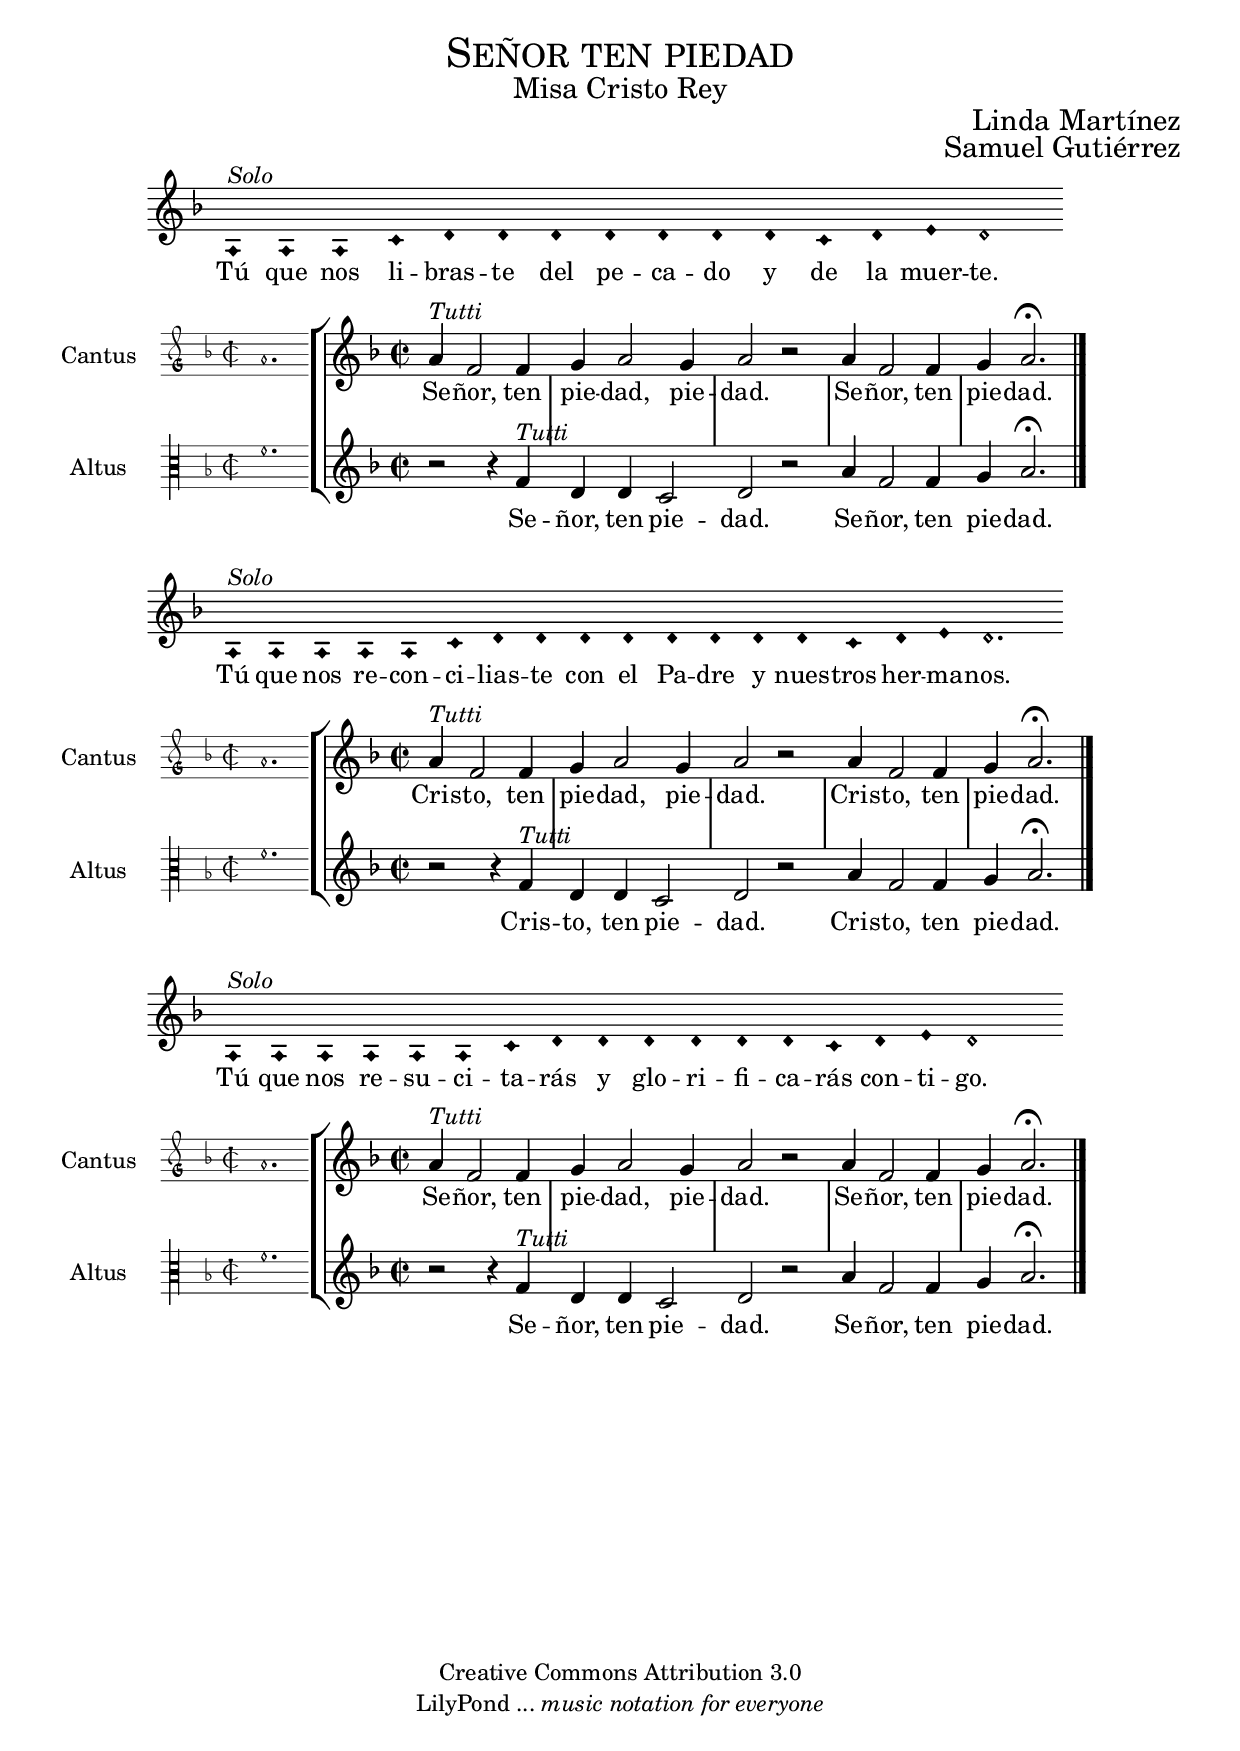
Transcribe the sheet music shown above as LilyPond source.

% ****************************************************************
%	Señor ten piedad - Melodia a modo del renacimiento
%   	Texto y musica con acompañamiento
%	by serach.sam@
% ****************************************************************
\language "espanol"
\version "2.19.82"

%#(set-global-staff-size 16.4)

% --- Cabecera
\markup { \fill-line { \center-column { \fontsize #5 \smallCaps "Señor ten piedad" \fontsize #2 "Misa Cristo Rey" } } }
\markup { \fill-line { " " \center-column { \fontsize #2 "Linda Martínez" } } }
\markup { \fill-line { " " \center-column { \fontsize #2 "Samuel Gutiérrez" } } }
\header {
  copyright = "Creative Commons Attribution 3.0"
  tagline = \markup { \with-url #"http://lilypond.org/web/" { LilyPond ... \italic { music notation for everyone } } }
  breakbefore = ##t
}

% --- Parametro globales
global = {
  \set Score.skipBars = ##t
  \clef "treble"
  \key re \minor
  \time 2/2

  % the actual music
  \skip 1*5

  % let finis bar go through all staves
  \override Staff.BarLine.transparent = ##f

  % finis bar
  \bar "|."
}

% --- Musica
cantusIncipit = {
  \set Staff.instrumentName = "Cantus"
  \clef "petrucci-g"
  \key fa \major
  \time 2/2
  la'1.
}

cantusNotes = \relative do ' {
  la'4^\markup{ \italic "Tutti"} fa2 fa4 |
  sol4 la2 sol4 |
  la2 r |
  la4 fa2 fa4 |
  sol4 la2. \fermata | \break
}

cantusLyrics = \lyricmode {
  Se -- ñor, ten pie -- dad, pie -- dad. Se -- ñor, ten pie -- dad.
}

cantusLyricsAlternate = \lyricmode {
  Cris -- to, ten pie -- dad, pie -- dad. Cris -- to, ten pie -- dad.
}

altusIncipit = {
  \set Staff.instrumentName = "Altus"
  \clef "petrucci-c3"
  \key fa \major
  \time 2/2
  fa'1.
}

altusNotes = \relative do' {
  r2 r4 fa4^\markup{ \italic "Tutti"} |
  re4 re do2 |
  re2 r |
  la'4 fa2 fa4 |
  sol4 la2. \fermata | \break
}

altusLyrics = \lyricmode {
  Se -- ñor, ten pie -- dad. Se -- ñor, ten pie -- dad.
}

altusLyricsAlternate = \lyricmode {
  Cris -- to, ten pie -- dad. Cris -- to, ten pie -- dad.
}

% --- invocacion #1
\score{
  <<
    \new Voice = "invocacion" {
      \override Staff.TimeSignature.stencil = #'()
      \override Stem.transparent = ##t
      \set Score.timing = ##f
      \override NoteHead.style = #'neomensural
      \key re \minor
      \relative do' {
        la4^\markup{ \italic "Solo"} la la do re re re re re re re do re mi re2
      }
    }
    \new Lyrics \lyricsto "invocacion" {
      \lyricmode {
        Tú que nos li -- bras -- te del pe -- ca -- do y de la muer -- te.
      }
    }
  >>
  \layout {
    indent = 1.5 \cm
    line-width = 17\cm
    ragged-right = ##f
  }
}

\score {
  <<
    \new StaffGroup = choirStaff <<
      \new Voice = "cantusNotes" <<
        \set Staff.instrumentName = #"Cantus"
        \incipit \cantusIncipit
        \global
        \cantusNotes
      >>
      \new Lyrics \lyricsto cantusNotes { \cantusLyrics }
      \new Voice = "altusNotes" <<
        \set Staff.instrumentName = #"Altus"
        \global
        \incipit \altusIncipit
        \altusNotes
      >>
      \new Lyrics \lyricsto altusNotes { \altusLyrics }
    >>
  >>
  \layout {
    \context {
      \Score
      \hide BarLine
    }
    \context {
      \Lyrics
      \consists "Bar_engraver"
      \consists "Separating_line_group_engraver"
    }
    \context {
      \Voice
      \hide Slur
      \remove "Forbid_line_break_engraver"
    }
    indent = 4.5\cm
    incipit-width = 2.5\cm
  }
}

% --- Invocacion #2
\score{
  <<
    \new Voice = "invocacion" {
      \override Staff.TimeSignature.stencil = #'()
      \override Stem.transparent = ##t
      \set Score.timing = ##f
      \override NoteHead.style = #'neomensural
      \key re \minor
      \relative do' {
        la4^\markup{ \italic "Solo"} la la la la do re re re re re re re re do re mi re2.
      }
    }
    \new Lyrics \lyricsto "invocacion" {
      \lyricmode {
        Tú que nos re -- con -- ci -- lias -- te con el Pa -- dre y nues -- tros her -- ma -- nos.
      }
    }
  >>
  \layout {
    indent = 1.5 \cm
    line-width = 17\cm
    ragged-right = ##f
  }
}

\score {
  <<
    \new StaffGroup = choirStaff <<
      \new Voice = "cantusNotes" <<
        \set Staff.instrumentName = #"Cantus"
        \incipit \cantusIncipit
        \global
        \cantusNotes
      >>
      \new Lyrics \lyricsto cantusNotes { \cantusLyricsAlternate }
      \new Voice = "altusNotes" <<
        \set Staff.instrumentName = #"Altus"
        \global
        \incipit \altusIncipit
        \altusNotes
      >>
      \new Lyrics \lyricsto altusNotes { \altusLyricsAlternate }
    >>
  >>
  \layout {
    \context {
      \Score
      \hide BarLine
    }
    \context {
      \Lyrics
      \consists "Bar_engraver"
      \consists "Separating_line_group_engraver"
    }
    \context {
      \Voice
      \hide Slur
      \remove "Forbid_line_break_engraver"
    }
    indent = 4.5\cm
    incipit-width = 2.5\cm
  }
}

% --- Invocacion #3
\score{
  <<
    \new Voice = "invocacion" {
      \override Staff.TimeSignature.stencil = #'()
      \override Stem.transparent = ##t
      \set Score.timing = ##f
      \override NoteHead.style = #'neomensural
      \key re \minor
      \relative do' {
        la4^\markup{ \italic "Solo"} la la la la la do re re re re re re do re mi re1
      }
    }
    \new Lyrics \lyricsto "invocacion" {
      \lyricmode {
        Tú que nos re -- su -- ci -- ta -- rás y glo -- ri -- fi -- ca -- rás con -- ti -- go.
      }
    }
  >>
  \layout {
    indent = 1.5 \cm
    line-width = 17\cm
    ragged-right = ##f
  }
}

\score {
  <<
    \new StaffGroup = choirStaff <<
      \new Voice = "cantusNotes" <<
        \set Staff.instrumentName = #"Cantus"
        \incipit \cantusIncipit
        \global
        \cantusNotes
      >>
      \new Lyrics \lyricsto cantusNotes { \cantusLyrics }
      \new Voice = "altusNotes" <<
        \set Staff.instrumentName = #"Altus"
        \global
        \incipit \altusIncipit
        \altusNotes
      >>
      \new Lyrics \lyricsto altusNotes { \altusLyrics }
    >>
  >>
  \layout {
    \context {
      \Score
      \hide BarLine
    }
    \context {
      \Lyrics
      \consists "Bar_engraver"
      \consists "Separating_line_group_engraver"
    }
    \context {
      \Voice
      \hide Slur
      \remove "Forbid_line_break_engraver"
    }
    indent = 4.5\cm
    incipit-width = 2.5\cm
  }
}

% --- Pagina
\paper{
  #(set-default-paper-size "letter")
  page-breaking = #ly:page-turn-breaking
}
